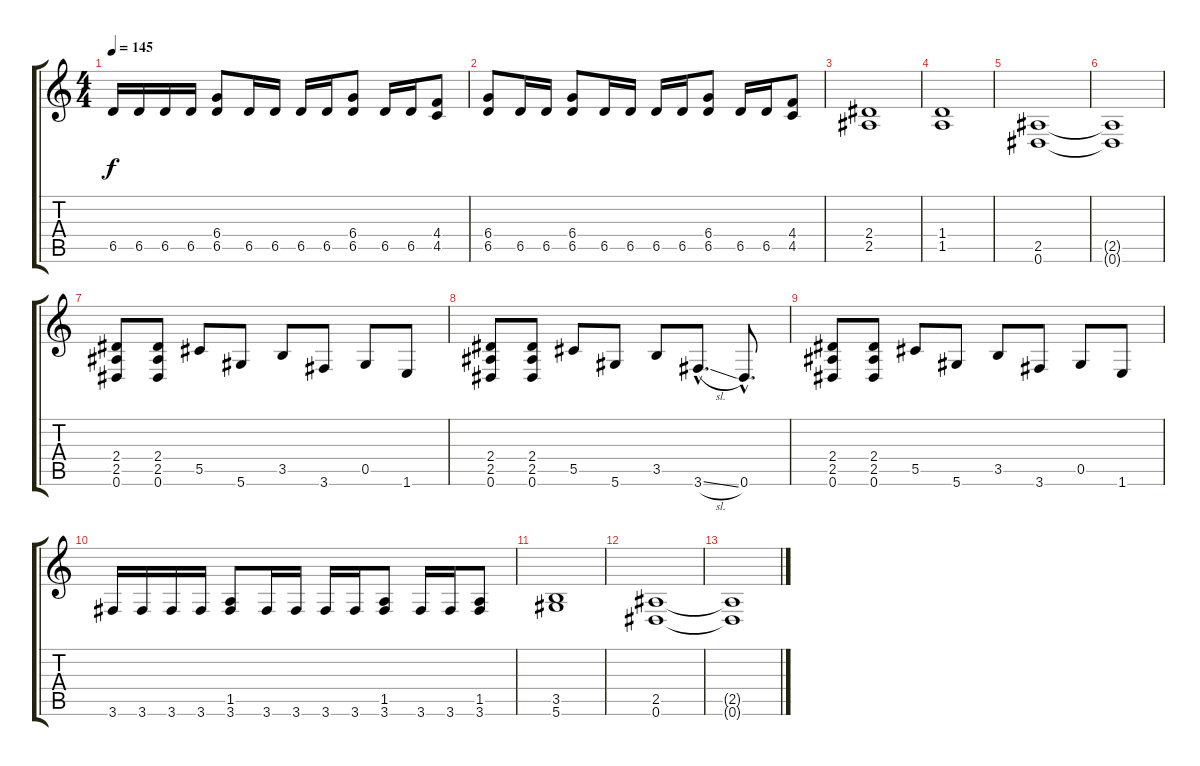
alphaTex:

\track "" {instrument distortionguitar}
\staff {score tabs}
\tuning (Eb4 Bb3 Gb3 Db3 Ab2 Eb2) {hide}
\ts (4 4)
\tempo 145
\clef g2
\ks c
6.5.16{dy f} 6.5.16 6.5.16 6.5.16 (6.4 6.5).8 6.5.16 6.5.16 6.5.16 6.5.16 (6.4 6.5).8 6.5.16 6.5.16 (4.4 4.5).8 |
(6.4 6.5).8 6.5.16 6.5.16 (6.4 6.5).8 6.5.16 6.5.16 6.5.16 6.5.16 (6.4 6.5).8 6.5.16 6.5.16 (4.4 4.5).8 |
(2.4 2.5).1 |
(1.4 1.5).1 |
(2.5 0.6).1 |
(2.5{t} 0.6{t}).1 |
(2.4 2.5 0.6).8 (2.4 2.5 0.6).8 5.5.8 5.6.8 3.5.8 3.6.8 0.5.8 1.6.8 |
(2.4 2.5 0.6).8 (2.4 2.5 0.6).8 5.5.8 5.6.8 3.5.8 3.6{sl hac}.8{d} 0.6{hac}.8{d} |
(2.4 2.5 0.6).8 (2.4 2.5 0.6).8 5.5.8 5.6.8 3.5.8 3.6.8 0.5.8 1.6.8 |
3.6.16 3.6.16 3.6.16 3.6.16 (1.5 3.6).8 3.6.16 3.6.16 3.6.16 3.6.16 (1.5 3.6).8 3.6.16 3.6.16 (1.5 3.6).8 |
(3.5 5.6).1 |
(2.5 0.6).1{volume 2} |
(2.5{t} 0.6{t}).1
